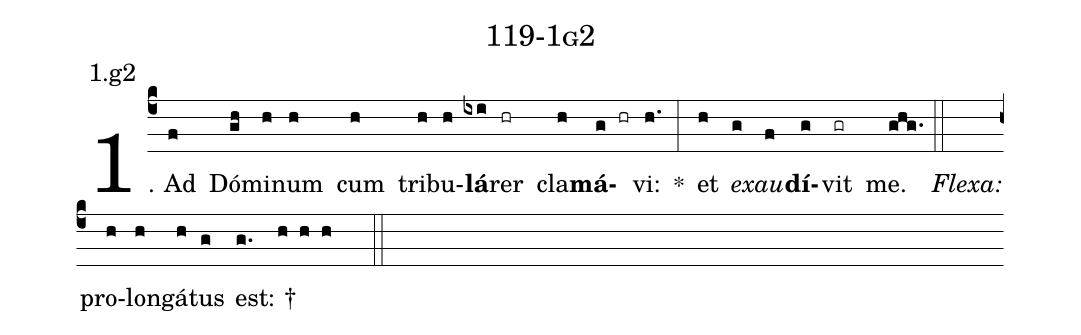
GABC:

name: 119-1g2;
annotation: 1.g2;
%%
(c4)1. Ad(f) Dó(gh)mi(h)num(h) cum(h) tri(h)bu(h)<b>lá</b>(ixi)rer(hr) cla(h)<b>má</b>(g hr)vi:(h.) *(:) et(h) <i>ex</i>(g)<i>au</i>(f)<b>dí</b>(g)vit(gr) me.(ghg.) (::)
<i>Flexa:</i>(////)  pro(h)lon(h)gá(h)tus(g) est: †(g.//// h h h  ::)
